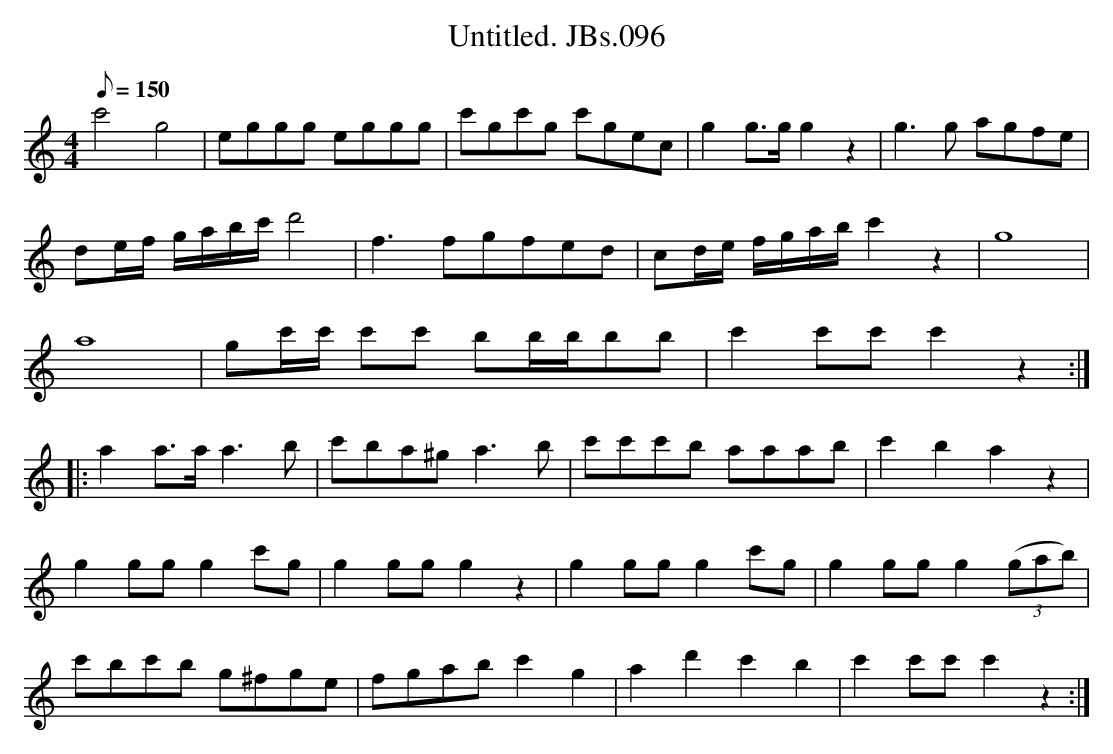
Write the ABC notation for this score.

X:1
T:Untitled. JBs.096
L:1/8
M:4/4
Q:150
K:C
c'4g4|eggg eggg|c'gc'g c'gec|g2g>gg2z2|g3g agfe|!
de/f/ g/a/b/c'/ d'4|f3fgfed|cd/e/ f/g/a/b/ c'2z2|g8|!
a8|gc'/c'/ c'c' bb/b/bb|c'2c'c'c'2z2:|!
|:a2a>a a3b|c'ba^g a3b|c'c'c'b aaab|c'2b2a2z2|!
g2gg g2c'g|g2gg g2z2|g2ggg2c'g|g2ggg2 ((3gab)|!
c'bc'b g^fge|fgabc'2g2|a2d'2c'2b2|c'2c'c'c'2z2:|
